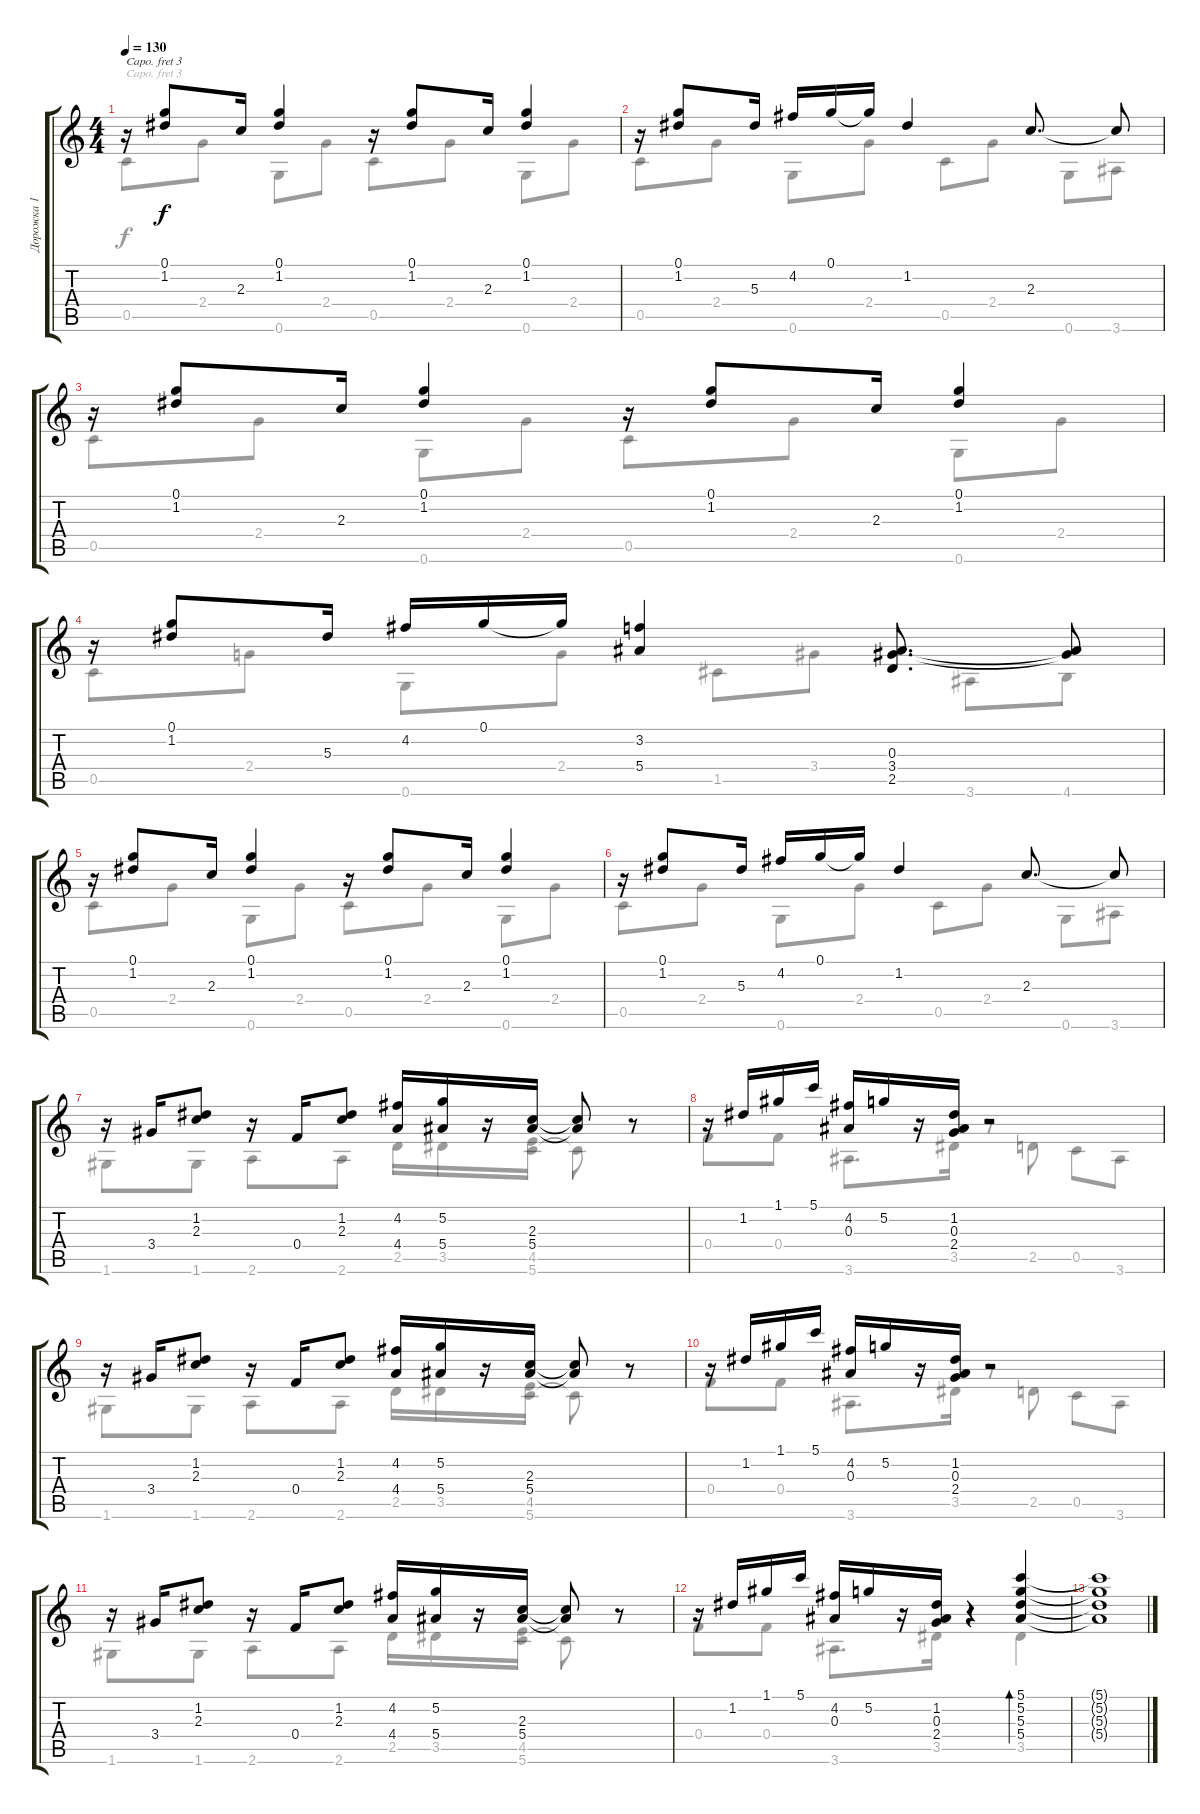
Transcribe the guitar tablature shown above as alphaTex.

\track ("Дорожка 1" "Дорожка 1") {instrument acousticguitarsteel}
\staff {score tabs}
\capo 3
\tuning (E4 B3 G3 D3 A2 E2) {hide}
\voice
\ts (4 4)
\tempo 130
\clef g2
\ks c
r.16{dy f} (0.1 1.2).8 2.3.16 (0.1 1.2).4 r.16 (0.1 1.2).8 2.3.16 (0.1 1.2).4 |
r.16 (0.1 1.2).8 5.3.16 4.2.16 0.1.16 0.1{t}.16 1.2.4 2.3.8{d} 2.3{t}.8 |
r.16 (0.1 1.2).8 2.3.16 (0.1 1.2).4 r.16 (0.1 1.2).8 2.3.16 (0.1 1.2).4 |
r.16 (0.1 1.2).8 5.3.16 4.2.16 0.1.16 0.1{t}.16 (3.2 5.4).4 (0.3 3.4 2.5).8{d} (0.3{t} 3.4{t}).8 |
r.16 (0.1 1.2).8 2.3.16 (0.1 1.2).4 r.16 (0.1 1.2).8 2.3.16 (0.1 1.2).4 |
r.16 (0.1 1.2).8 5.3.16 4.2.16 0.1.16 0.1{t}.16 1.2.4 2.3.8{d} 2.3{t}.8 |
r.16 3.4.16 (1.2 2.3).8 r.16 0.4.16 (1.2 2.3).8 (4.2 4.4).16 (5.2 5.4).16 r.16 (2.3 5.4).16 (2.3{t} 5.4{t}).8 r.8 |
r.16 1.2.16 1.1.16 5.1.16 (4.2 0.3).16 5.2.16 r.16 (1.2 0.3 2.4).16 r.2 |
r.16 3.4.16 (1.2 2.3).8 r.16 0.4.16 (1.2 2.3).8 (4.2 4.4).16 (5.2 5.4).16 r.16 (2.3 5.4).16 (2.3{t} 5.4{t}).8 r.8 |
r.16 1.2.16 1.1.16 5.1.16 (4.2 0.3).16 5.2.16 r.16 (1.2 0.3 2.4).16 r.2 |
r.16 3.4.16 (1.2 2.3).8 r.16 0.4.16 (1.2 2.3).8 (4.2 4.4).16 (5.2 5.4).16 r.16 (2.3 5.4).16 (2.3{t} 5.4{t}).8 r.8 |
r.16 1.2.16 1.1.16 5.1.16 (4.2 0.3).16 5.2.16 r.16 (1.2 0.3 2.4).16 r.4 (5.1 5.2 5.3 5.4).4{bd 60} |
(5.1{t} 5.2{t} 5.3{t} 5.4{t}).1
\voice
\clef g2
\ottava regular
\simile none
\ks c
0.5.8{dy f} 2.4.8 0.6.8 2.4.8 0.5.8 2.4.8 0.6.8 2.4.8 |
0.5.8 2.4.8 0.6.8 2.4.8 0.5.8 2.4.8 0.6.8 3.6.8 |
0.5.8 2.4.8 0.6.8 2.4.8 0.5.8 2.4.8 0.6.8 2.4.8 |
0.5.8 2.4.8 0.6.8 2.4.8 1.5.8 3.4.8 3.6.8 4.6.8 |
0.5.8 2.4.8 0.6.8 2.4.8 0.5.8 2.4.8 0.6.8 2.4.8 |
0.5.8 2.4.8 0.6.8 2.4.8 0.5.8 2.4.8 0.6.8 3.6.8 |
1.6.8 1.6.8 2.6.8 2.6.8 2.5.16 3.5.16 r.16 (4.5 5.6).16 5.6{t}.8 r.8 |
0.4.8 0.4.8 3.6.8{d} 3.5.16 r.8 2.5.8 0.5.8 3.6.8 |
1.6.8 1.6.8 2.6.8 2.6.8 2.5.16 3.5.16 r.16 (4.5 5.6).16 5.6{t}.8 r.8 |
0.4.8 0.4.8 3.6.8{d} 3.5.16 r.8 2.5.8 0.5.8 3.6.8 |
1.6.8 1.6.8 2.6.8 2.6.8 2.5.16 3.5.16 r.16 (4.5 5.6).16 5.6{t}.8 r.8 |
0.4.8 0.4.8 3.6.8{d} 3.5.16 r.4 3.5.4 |
